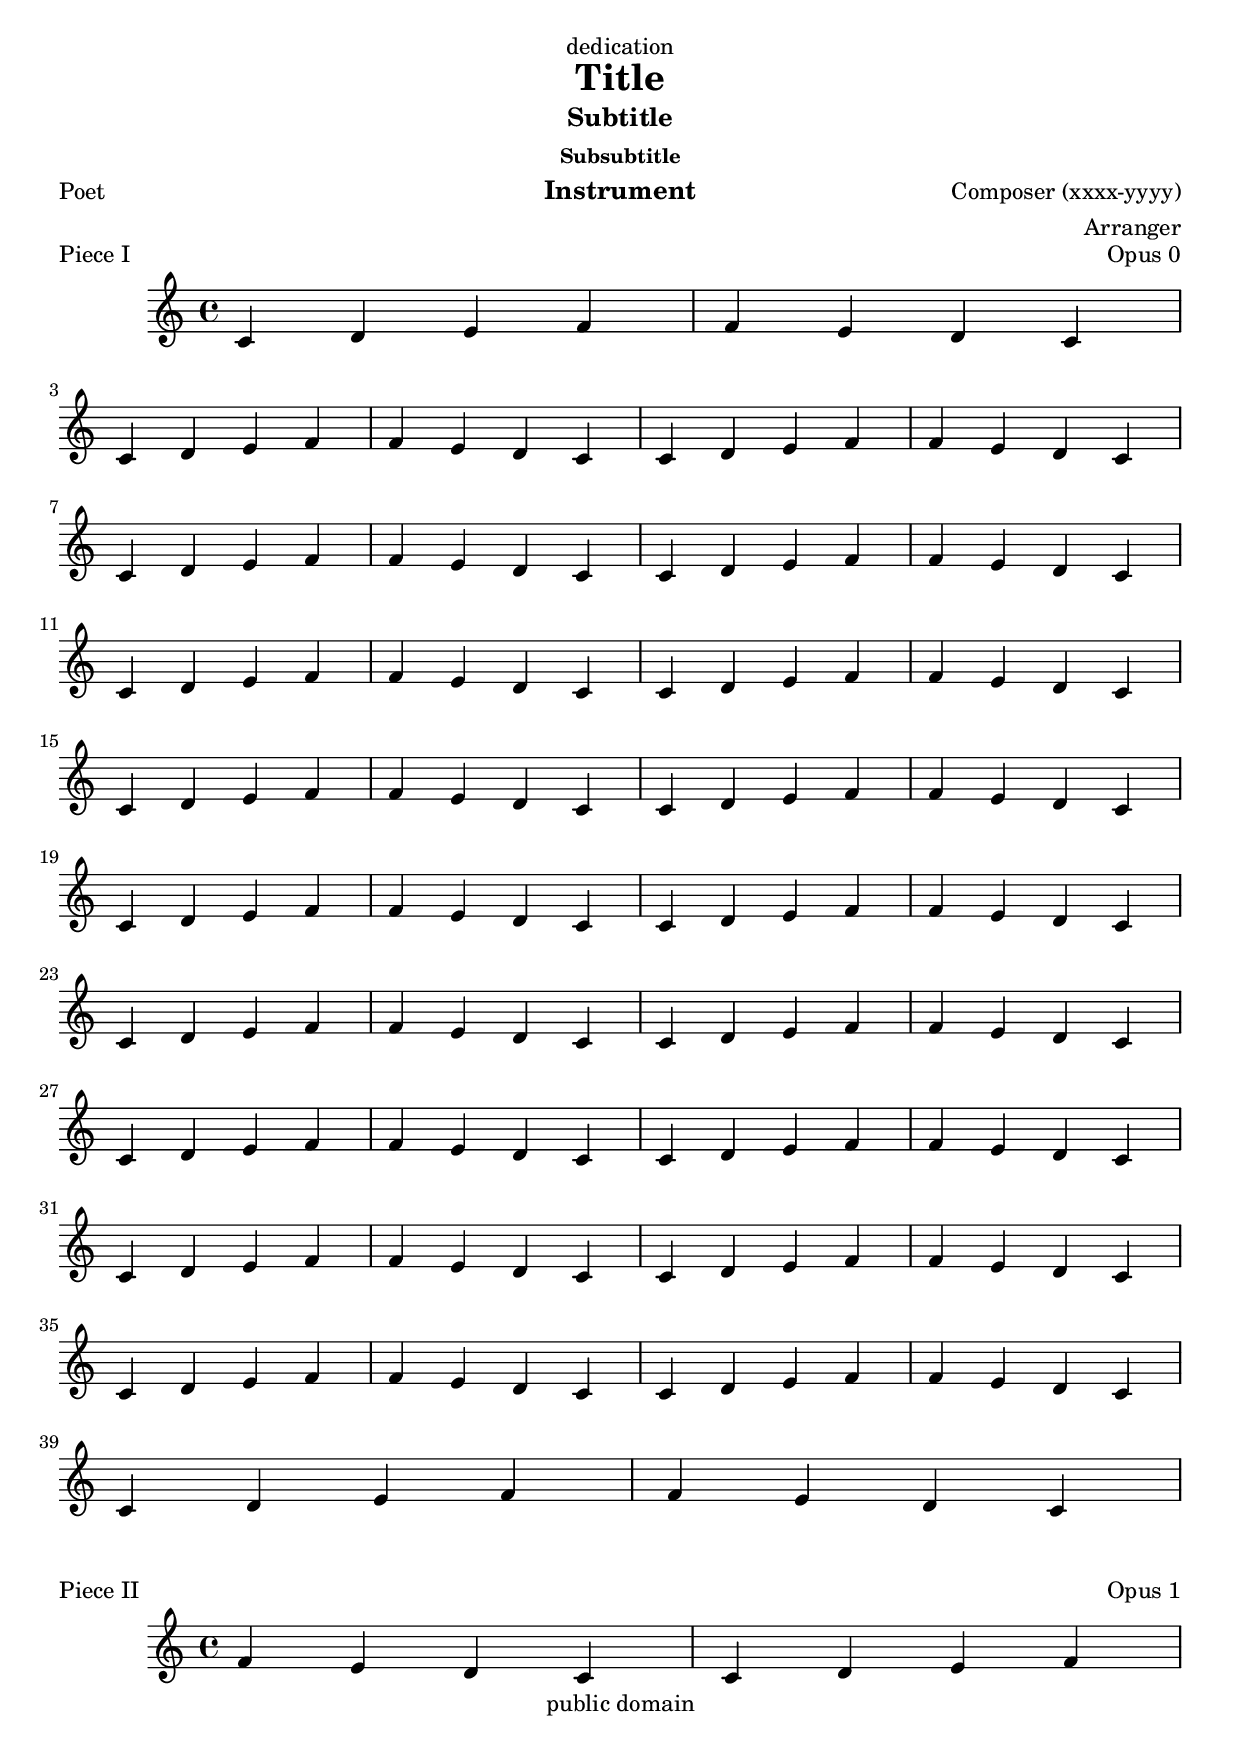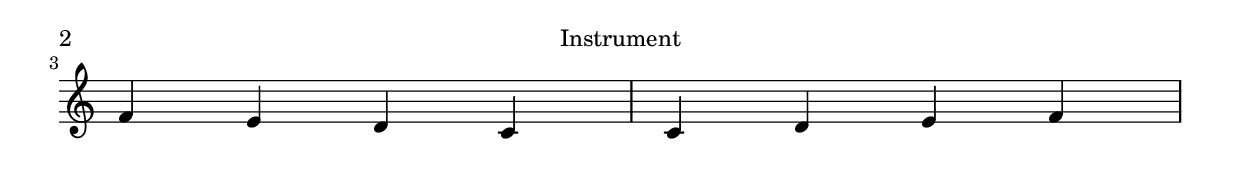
#(ly:set-option 'old-relative)
\version "1.9.8"
% MERGE with lilypond-
\header {
  filename =  "title.ly"
  dedication = "dedication"
  title = "Title"
  subtitle = "Subtitle"
  subsubtitle = "Subsubtitle"
  composer = "Composer (xxxx-yyyy)"
  instrument = "Instrument"
  arranger = "Arranger"
  poet = "Poet"
  % ugr: warning: Identifier name is a keyword: `translator'
  % translator = "Translator"
  texttranslator = "Translator"
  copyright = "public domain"
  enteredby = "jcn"
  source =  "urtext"

  texidoc ="This test lilypond titling. process with lilypond, not lilypond-book." 
}

\score {
  \context Staff \notes \relative c' {
     \repeat unfold 10 {
       c d e f f e d c \break
       c d e f f e d c
     }
  }
  \header {
    opus = "Opus 0"
    piece = "Piece I"
  }
}

\score {
  \notes \relative c' {
     f e d c c d e f \break
     f e d c c d e f
  }
  \header { 
    opus = "Opus 1"
    piece = "Piece II" 
  }
}


